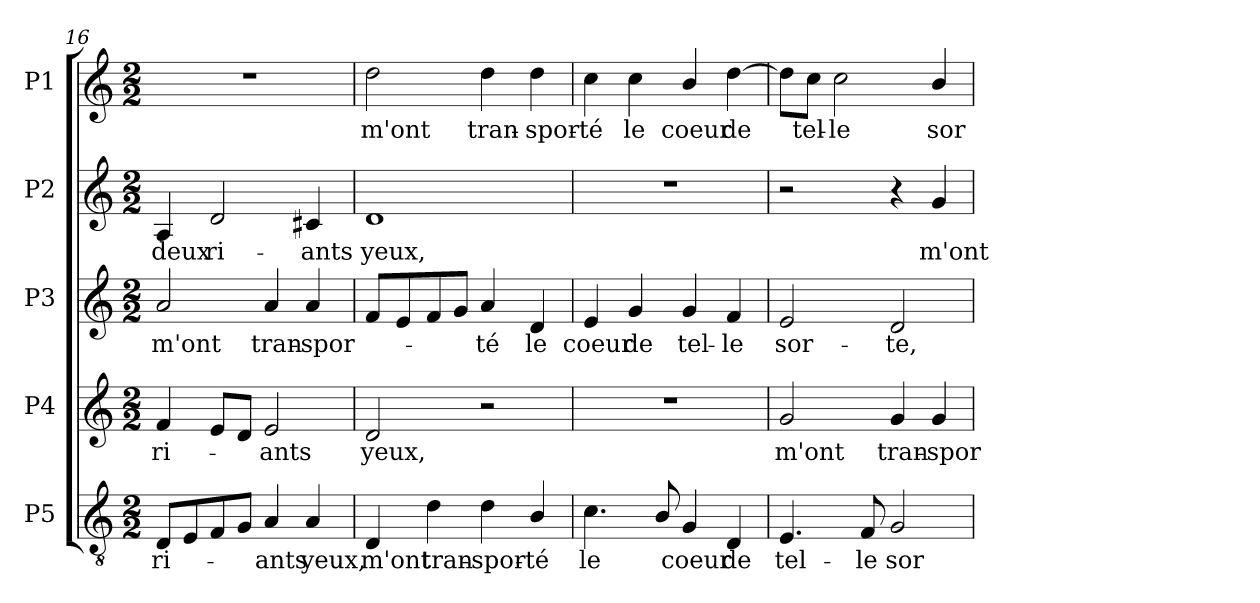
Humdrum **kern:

**kern	**text	**kern	**text	**kern	**text	**kern	**text	**kern	**text
*part5	*part5	*part4	*part4	*part3	*part3	*part2	*part2	*part1	*part1
*staff5	*staff5	*staff4	*staff4	*staff3	*staff3	*staff2	*staff2	*staff1	*staff1
*I"P5	*	*I"P4	*	*I"P3	*	*I"P2	*	*I"P1	*
*clefGv2	*	*clefG2	*	*clefG2	*	*clefG2	*	*clefG2	*
*ITrd7c12	*	*	*	*	*	*	*	*	*
*k[]	*	*k[]	*	*k[]	*	*k[]	*	*k[]	*
*C:	*	*C:	*	*C:	*	*C:	*	*C:	*
*M2/2	*	*M2/2	*	*M2/2	*	*M2/2	*	*M2/2	*
=16	=16	=16	=16	=16	=16	=16	=16	=16	=16
!	!LO:LY:b:color=#000000	!	!	!	!	!	!	!	!
!	!	!	!LO:LY:b:color=#000000	!	!	!	!	!	!
!	!	!	!	!	!LO:LY:b:color=#000000	!	!	!	!
!	!	!	!	!	!	!	!LO:LY:b:color=#000000	!	!
8DDi/L	ri-	4fi/	ri-	2ai/	m'ont	4Ai/	deux	1r	.
8EEi/	.	.	.	.	.	.	.	.	.
!	!	!	!	!	!	!	!LO:LY:b:color=#000000	!	!
8FFi/	.	8ei/L	.	.	.	2di/	ri-	.	.
8GGi/J	.	8di/J	.	.	.	.	.	.	.
!	!LO:LY:b:color=#000000	!	!	!	!	!	!	!	!
!	!	!	!LO:LY:b:color=#000000	!	!	!	!	!	!
!	!	!	!	!	!LO:LY:b:color=#000000	!	!	!	!
4AAi/	-ants	2ei/	-ants	4ai/	tran-	.	.	.	.
!	!LO:LY:b:color=#000000	!	!	!	!	!	!	!	!
!	!	!	!	!	!LO:LY:b:color=#000000	!	!	!	!
!	!	!	!	!	!	!	!LO:LY:b:color=#000000	!	!
4AAi/	yeux,	.	.	4ai/	-spor-	4c#Xi/	-ants	.	.
=17	=17	=17	=17	=17	=17	=17	=17	=17	=17
!	!LO:LY:b:color=#000000	!	!	!	!	!	!	!	!
!	!	!	!LO:LY:b:color=#000000	!	!	!	!	!	!
!	!	!	!	!	!	!	!LO:LY:b:color=#000000	!	!
!	!	!	!	!	!	!	!	!	!LO:LY:b:color=#000000
4DDi/	m'ont	2di/	yeux,	8fi/L	.	1di	yeux,	2ddi\	m'ont
.	.	.	.	8ei/	.	.	.	.	.
!	!LO:LY:b:color=#000000	!	!	!	!	!	!	!	!
4Di\	tran-	.	.	8fi/	.	.	.	.	.
.	.	.	.	8gi/J	.	.	.	.	.
!	!LO:LY:b:color=#000000	!	!	!	!	!	!	!	!
!	!	!	!	!	!LO:LY:b:color=#000000	!	!	!	!
!	!	!	!	!	!	!	!	!	!LO:LY:b:color=#000000
4Di\	-spor-	2r	.	4ai/	-té	.	.	4ddi\	tran-
!	!LO:LY:b:color=#000000	!	!	!	!	!	!	!	!
!	!	!	!	!	!LO:LY:b:color=#000000	!	!	!	!
!	!	!	!	!	!	!	!	!	!LO:LY:b:color=#000000
4BBi/	-té	.	.	4di/	le	.	.	4ddi\	-spor-
=18	=18	=18	=18	=18	=18	=18	=18	=18	=18
!	!LO:LY:b:color=#000000	!	!	!	!	!	!	!	!
!	!	!	!	!	!LO:LY:b:color=#000000	!	!	!	!
!	!	!	!	!	!	!	!	!	!LO:LY:b:color=#000000
4.Ci\	le	1r	.	4ei/	coeur	1r	.	4cci\	-té
!	!	!	!	!	!LO:LY:b:color=#000000	!	!	!	!
!	!	!	!	!	!	!	!	!	!LO:LY:b:color=#000000
.	.	.	.	4gi/	de	.	.	4cci\	le
8BBi/	.	.	.	.	.	.	.	.	.
!	!LO:LY:b:color=#000000	!	!	!	!	!	!	!	!
!	!	!	!	!	!LO:LY:b:color=#000000	!	!	!	!
!	!	!	!	!	!	!	!	!	!LO:LY:b:color=#000000
4GGi/	coeur	.	.	4gi/	tel-	.	.	4bi/	coeur
!	!LO:LY:b:color=#000000	!	!	!	!	!	!	!	!
!	!	!	!	!	!LO:LY:b:color=#000000	!	!	!	!
!	!	!	!	!	!	!	!	!	!LO:LY:b:color=#000000
4DDi/	de	.	.	4fi/	-le	.	.	[4ddi\	de
!!LO:PB:g=z
=19	=19	=19	=19	=19	=19	=19	=19	=19	=19
!	!LO:LY:b:color=#000000	!	!	!	!	!	!	!	!
!	!	!	!LO:LY:b:color=#000000	!	!	!	!	!	!
!	!	!	!	!	!LO:LY:b:color=#000000	!	!	!	!
4.EEi/	tel-	2gi/	m'ont	2ei/	sor-	2r	.	8ddi\L]	.
!	!	!	!	!	!	!	!	!	!LO:LY:b:color=#000000
.	.	.	.	.	.	.	.	8cci\J	tel-
!	!	!	!	!	!	!	!	!	!LO:LY:b:color=#000000
.	.	.	.	.	.	.	.	2cci\	-le
!	!LO:LY:b:color=#000000	!	!	!	!	!	!	!	!
8FFi/	-le	.	.	.	.	.	.	.	.
!	!LO:LY:b:color=#000000	!	!	!	!	!	!	!	!
!	!	!	!LO:LY:b:color=#000000	!	!	!	!	!	!
!	!	!	!	!	!LO:LY:b:color=#000000	!	!	!	!
2GGi/	sor-	4gi/	tran-	2di/	-te,	4r	.	.	.
!	!	!	!LO:LY:b:color=#000000	!	!	!	!	!	!
!	!	!	!	!	!	!	!LO:LY:b:color=#000000	!	!
!	!	!	!	!	!	!	!	!	!LO:LY:b:color=#000000
.	.	4gi/	-spor-	.	.	4gi/	m'ont	4bi/	sor-
=	=	=	=	=	=	=	=	=	=
*-	*-	*-	*-	*-	*-	*-	*-	*-	*-
